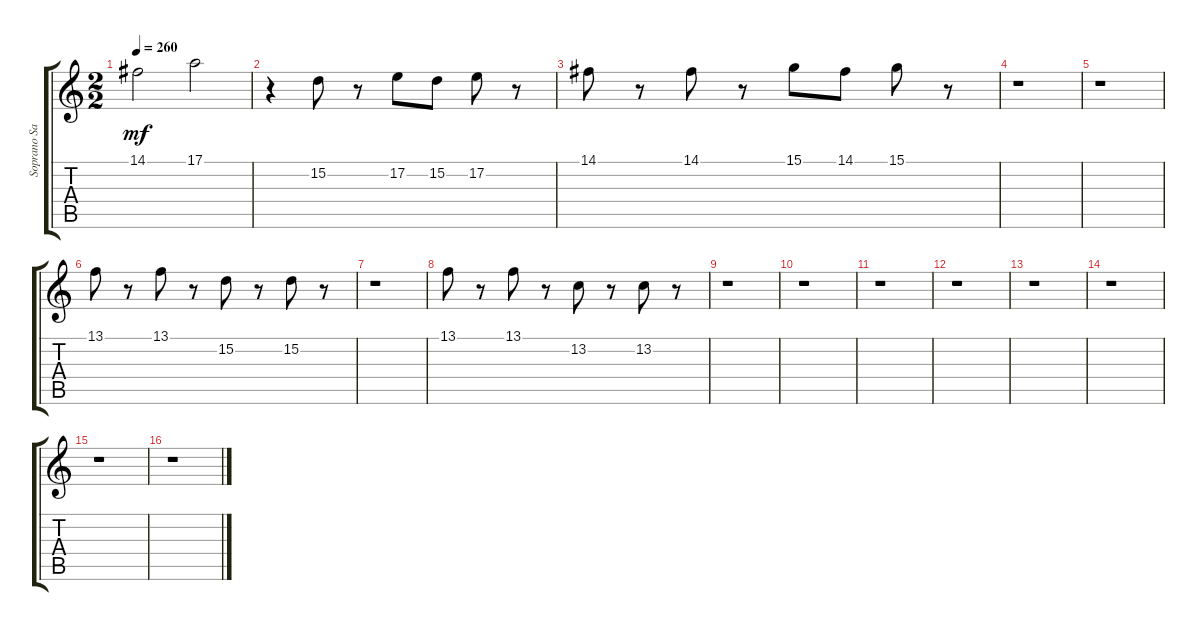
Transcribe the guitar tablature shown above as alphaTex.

\track ("Soprano Sax" "Soprano Sa") {instrument sopranosax}
\staff {score tabs}
\tuning (E4 B3 G3 D3 A2 E2) {hide}
\ts (2 2)
\tempo 260
\clef g2
\ks c
14.1.2{dy mf} 17.1.2 |
r.4 15.2.8 r.8 17.2.8 15.2.8 17.2.8 r.8 |
14.1.8 r.8 14.1.8 r.8 15.1.8 14.1.8 15.1.8 r.8 |
r.1 |
r.1 |
13.1.8 r.8 13.1.8 r.8 15.2.8 r.8 15.2.8 r.8 |
r.1 |
13.1.8 r.8 13.1.8 r.8 13.2.8 r.8 13.2.8 r.8 |
r.1 |
r.1 |
r.1 |
r.1 |
r.1 |
r.1 |
r.1 |
r.1
